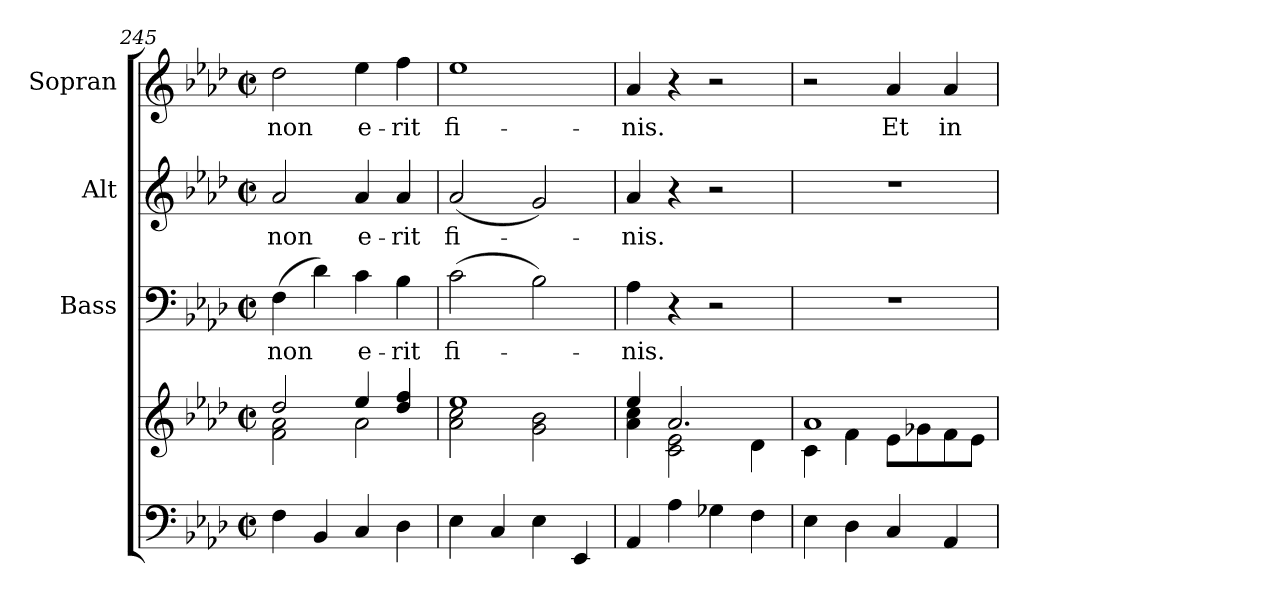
**kern	**kern	**kern	**text	**kern	**text	**kern	**text
*part4	*part4	*part3	*part3	*part2	*part2	*part1	*part1
*staff5	*staff4	*staff3	*staff3	*staff2	*staff2	*staff1	*staff1
*	*	*I"Bass	*	*I"Alt	*	*I"Sopran	*
*	*	*I'B.	*	*I'A.	*	*I'S.	*
!!LO:LB:g=z
*clefF4	*clefG2	*clefF4	*	*clefG2	*	*clefG2	*
*k[b-e-a-d-]	*k[b-e-a-d-]	*k[b-e-a-d-]	*	*k[b-e-a-d-]	*	*k[b-e-a-d-]	*
*A-:	*A-:	*A-:	*	*A-:	*	*A-:	*
*M2/2	*M2/2	*M2/2	*	*M2/2	*	*M2/2	*
*met(c|)	*met(c|)	*met(c|)	*	*met(c|)	*	*met(c|)	*
=245	=245	=245	=245	=245	=245	=245	=245
*	*^	*	*	*	*	*	*
!	!	!	!	!LO:LY:b	!	!LO:LY:b	!	!LO:LY:b
4F\	2dd-/	2f\ 2a-\	(>4F\	non	2a-/	non	2dd-\	non
4BB-/	.	.	4d-\)	.	.	.	.	.
!	!	!	!	!LO:LY:b	!	!LO:LY:b	!	!LO:LY:b
4C/	4ee-/	2a-\	4c\	e-	4a-/	e-	4ee-\	e-
!	!	!	!	!LO:LY:b	!	!LO:LY:b	!	!LO:LY:b
4D-\	4dd-/ 4ff/	.	4B-\	-rit	4a-/	-rit	4ff\	-rit
=246	=246	=246	=246	=246	=246	=246	=246	=246
!	!	!	!	!LO:LY:b	!	!LO:LY:b	!	!LO:LY:b
4E-\	1ee-	2a-\ 2cc\	(>2c\	fi-	(<2a-/	fi-	1ee-	fi-
4C/	.	.	.	.	.	.	.	.
4E-\	.	2g\ 2b-\	2B-\)	.	2g/)	.	.	.
4EE-/	.	.	.	.	.	.	.	.
=247	=247	=247	=247	=247	=247	=247	=247	=247
!	!	!	!	!LO:LY:b	!	!LO:LY:b	!	!LO:LY:b
4AA-/	4ee-/	4a-\ 4cc\	4A-\	-nis.	4a-/	-nis.	4a-/	-nis.
4A-\	2.a-/	2c\ 2e-\	4r	.	4r	.	4r	.
4G-X\	.	.	2r	.	2r	.	2r	.
4F\	.	4d-\	.	.	.	.	.	.
=248	=248	=248	=248	=248	=248	=248	=248	=248
4E-\	1a-	4c\	1r	.	1r	.	2r	.
4D-\	.	4f\	.	.	.	.	.	.
!	!	!	!	!	!	!	!	!LO:LY:b
4C/	.	8e-\L	.	.	.	.	4a-/	Et
.	.	8g-X\	.	.	.	.	.	.
!	!	!	!	!	!	!	!	!LO:LY:b
4AA-/	.	8f\	.	.	.	.	4a-/	in
.	.	8e-\J	.	.	.	.	.	.
*	*v	*v	*	*	*	*	*	*
=	=	=	=	=	=	=	=
*-	*-	*-	*-	*-	*-	*-	*-
